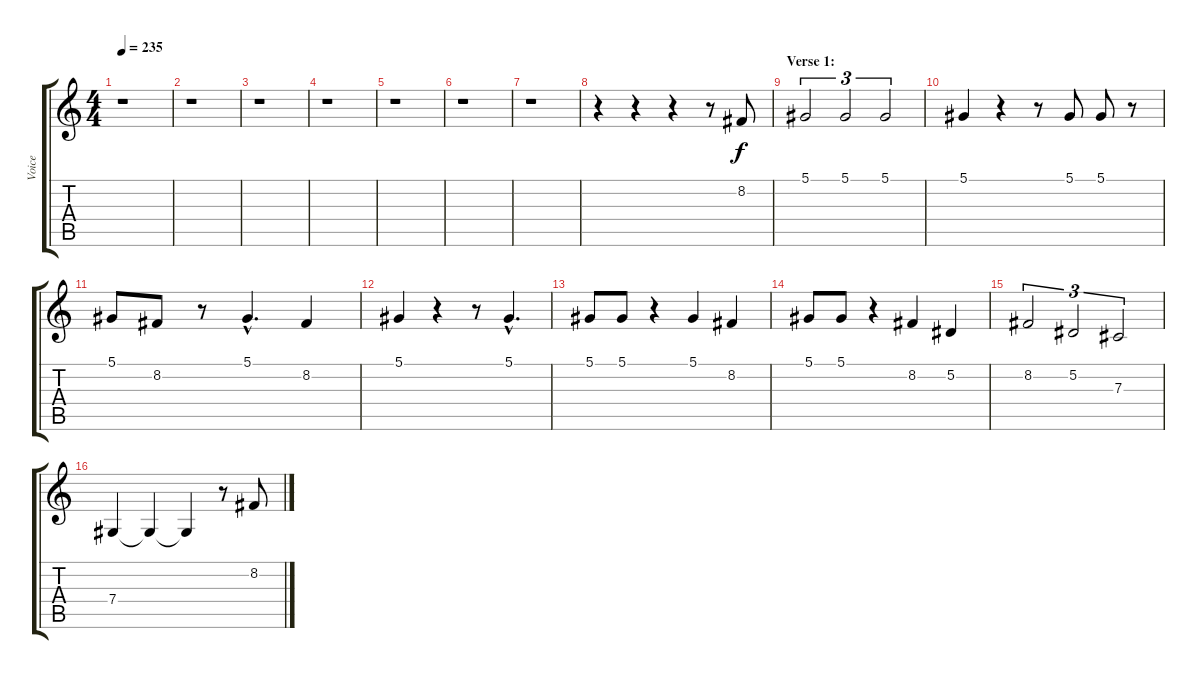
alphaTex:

\track ("Voice" "Voice") {instrument cello}
\staff {score tabs}
\tuning (Eb4 Bb3 Gb3 Db3 Ab2 Eb2) {hide}
\ts (4 4)
\tempo 235
\clef g2
\ks c
r.1{dy f} |
r.1 |
r.1 |
r.1 |
r.1 |
r.1 |
r.1 |
r.4 r.4 r.4 r.8 8.2.8 |
\section ("" "Verse 1:")
5.1.2{tu (3 2)} 5.1.2{tu (3 2)} 5.1.2{tu (3 2)} |
5.1.4 r.4 r.8 5.1.8 5.1.8 r.8 |
5.1.8 8.2.8 r.8 5.1{hac}.4{d} 8.2.4 |
5.1.4 r.4 r.8 5.1{hac}.4{d} |
5.1.8 5.1.8 r.4 5.1.4 8.2.4 |
5.1.8 5.1.8 r.4 8.2.4 5.2.4 |
8.2.2{tu (3 2)} 5.2.2{tu (3 2)} 7.3.2{tu (3 2)} |
7.4.4 7.4{t}.4 7.4{t}.4 r.8 8.2.8
